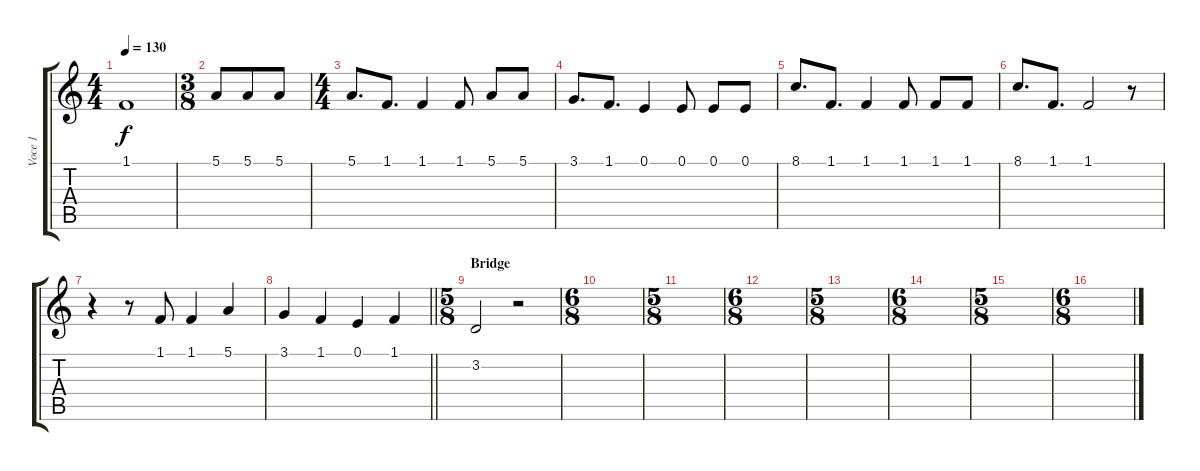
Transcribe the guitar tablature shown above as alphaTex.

\track ("Voce 1" "Voce 1") {instrument lead6voice}
\staff {score tabs}
\tuning (E4 B3 G3 D3 A2 E2) {hide}
\ts (4 4)
\tempo 130
\clef g2
\ks c
1.1.1{dy f} |
\ts (3 8)
5.1.8 5.1.8 5.1.8 |
\ts (4 4)
5.1.8{d} 1.1.8{d} 1.1.4 1.1.8 5.1.8 5.1.8 |
3.1.8{d} 1.1.8{d} 0.1.4 0.1.8 0.1.8 0.1.8 |
8.1.8{d} 1.1.8{d} 1.1.4 1.1.8 1.1.8 1.1.8 |
8.1.8{d} 1.1.8{d} 1.1.2 r.8 |
r.4 r.8 1.1.8 1.1.4 5.1.4 |
\barLineRight lightlight
3.1.4 1.1.4 0.1.4 1.1.4 |
\ts (5 8)
\section ("" "Bridge")
3.2.2 r.2 |
\ts (6 8)
|
\ts (5 8)
|
\ts (6 8)
|
\ts (5 8)
|
\ts (6 8)
|
\ts (5 8)
|
\ts (6 8)
